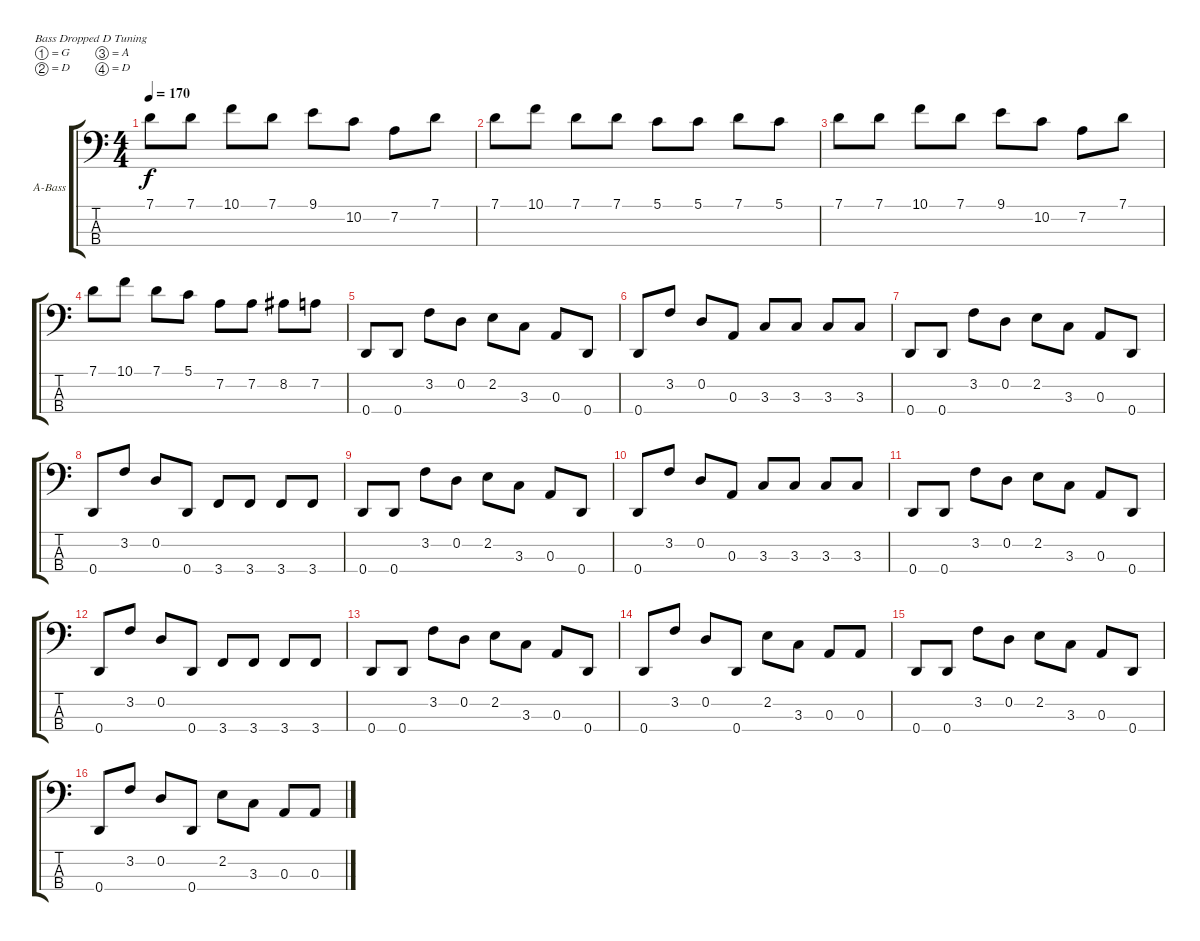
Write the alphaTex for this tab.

\bracketExtendMode groupsimilarinstruments
\firstSystemTrackNameOrientation horizontal
\otherSystemsTrackNameOrientation horizontal
\track ("Electric Bass" "A-Bass") {instrument acousticbass}
\staff {score tabs}
\tuning (G2 D2 A1 D1)
\ts (4 4)
\tempo 170
\clef f4
\ks c
7.1.8{dy f} 7.1.8 10.1.8 7.1.8 9.1.8 10.2.8 7.2.8 7.1.8 |
7.1.8 10.1.8 7.1.8 7.1.8 5.1.8 5.1.8 7.1.8 5.1.8 |
7.1.8 7.1.8 10.1.8 7.1.8 9.1.8 10.2.8 7.2.8 7.1.8 |
7.1.8 10.1.8 7.1.8 5.1.8 7.2.8 7.2.8 8.2.8 7.2.8 |
0.4.8 0.4.8 3.2.8 0.2.8 2.2.8 3.3.8 0.3.8 0.4.8 |
0.4.8 3.2.8 0.2.8 0.3.8 3.3.8 3.3.8 3.3.8 3.3.8 |
0.4.8 0.4.8 3.2.8 0.2.8 2.2.8 3.3.8 0.3.8 0.4.8 |
0.4.8 3.2.8 0.2.8 0.4.8 3.4.8 3.4.8 3.4.8 3.4.8 |
0.4.8 0.4.8 3.2.8 0.2.8 2.2.8 3.3.8 0.3.8 0.4.8 |
0.4.8 3.2.8 0.2.8 0.3.8 3.3.8 3.3.8 3.3.8 3.3.8 |
0.4.8 0.4.8 3.2.8 0.2.8 2.2.8 3.3.8 0.3.8 0.4.8 |
0.4.8 3.2.8 0.2.8 0.4.8 3.4.8 3.4.8 3.4.8 3.4.8 |
0.4.8 0.4.8 3.2.8 0.2.8 2.2.8 3.3.8 0.3.8 0.4.8 |
0.4.8 3.2.8 0.2.8 0.4.8 2.2.8 3.3.8 0.3.8 0.3.8 |
0.4.8 0.4.8 3.2.8 0.2.8 2.2.8 3.3.8 0.3.8 0.4.8 |
0.4.8 3.2.8 0.2.8 0.4.8 2.2.8 3.3.8 0.3.8 0.3.8
